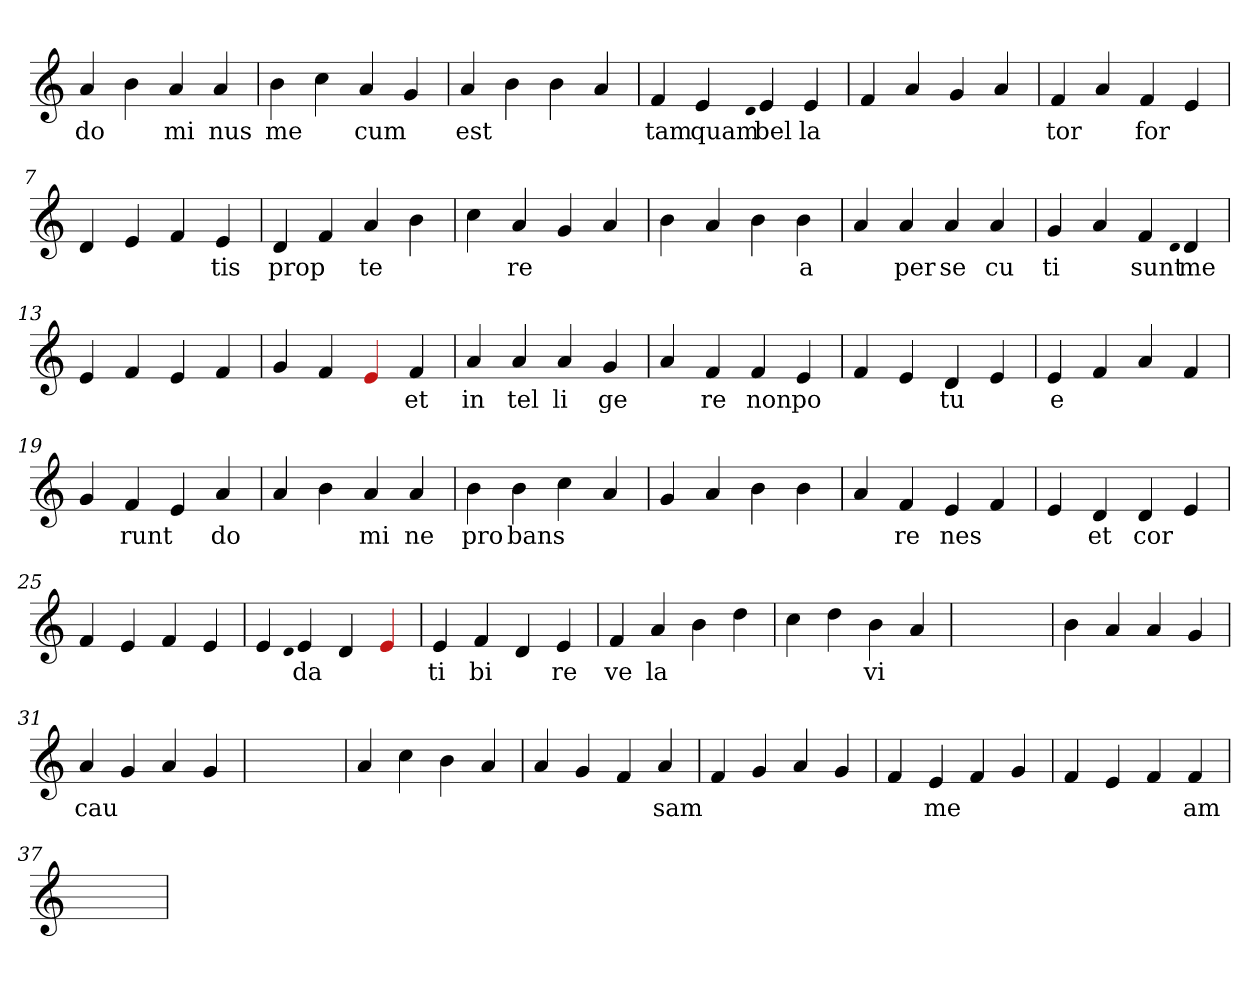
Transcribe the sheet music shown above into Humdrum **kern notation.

**kern	**text
*part1	*part1
*staff1	*staff1
*clefG2	*
=1	=1
4a	do
4b	.
4a	mi
4a	nus
=2	=2
4b	me
4cc	.
4a	cum
4g	.
=3	=3
4a	est
4b	.
4b	.
4a	.
=4	=4
4f	tam
4e	quam
qqd	.
4e	bel
4e	la
=5	=5
4f	.
4a	.
4g	.
4a	.
=6	=6
4f	tor
4a	.
4f	for
4e	.
=7	=7
4d	.
4e	.
4f	.
4e	tis
=8	=8
4d	prop
4f	.
4a	te
4b	.
=9	=9
4cc	.
4a	re
4g	.
4a	.
=10	=10
4b	.
4a	.
4b	.
4b	a
=11	=11
4a	.
4a	per
4a	se
4a	cu
=12	=12
4g	ti
4a	.
4f	sunt
qqd	.
4d	me
=13	=13
4e	.
4f	.
4e	.
4f	.
=14	=14
4g	.
4f	.
4Re	.
4f	et
=15	=15
4a	in
4a	tel
4a	li
4g	ge
=16	=16
4a	.
4f	re
4f	non
4e	po
=17	=17
4f	.
4e	.
4d	tu
4e	.
=18	=18
4e	e
4f	.
4a	.
4f	.
=19	=19
4g	.
4f	runt
4e	.
4a	do
=20	=20
4a	.
4b	.
4a	mi
4a	ne
=21	=21
4b	pro
4b	bans
4cc	.
4a	.
=22	=22
4g	.
4a	.
4b	.
4b	.
=23	=23
4a	.
4f	re
4e	nes
4f	.
=24	=24
4e	.
4d	et
4d	cor
4e	.
=25	=25
4f	.
4e	.
4f	.
4e	.
=26	=26
4e	.
qqd	.
4e	da
4d	.
4Re	.
=27	=27
4e	ti
4f	bi
4d	.
4e	re
=28	=28
4f	ve
4a	la
4b	.
4dd	.
=29	=29
4cc	.
4dd	.
4b	vi
4a	.
=30	=30
1ryy	.
=30	=30
4b	.
4a	.
4a	.
4g	.
=31	=31
4a	cau
4g	.
4a	.
4g	.
=32	=32
1ryy	.
=32	=32
4a	.
4cc	.
4b	.
4a	.
=33	=33
4a	.
4g	.
4f	.
4a	sam
=34	=34
4f	.
4g	.
4a	.
4g	.
=35	=35
4f	.
4e	me
4f	.
4g	.
=36	=36
4f	.
4e	.
4f	.
4f	am
=37	=37
1ryy	.
=	=
*-	*-
